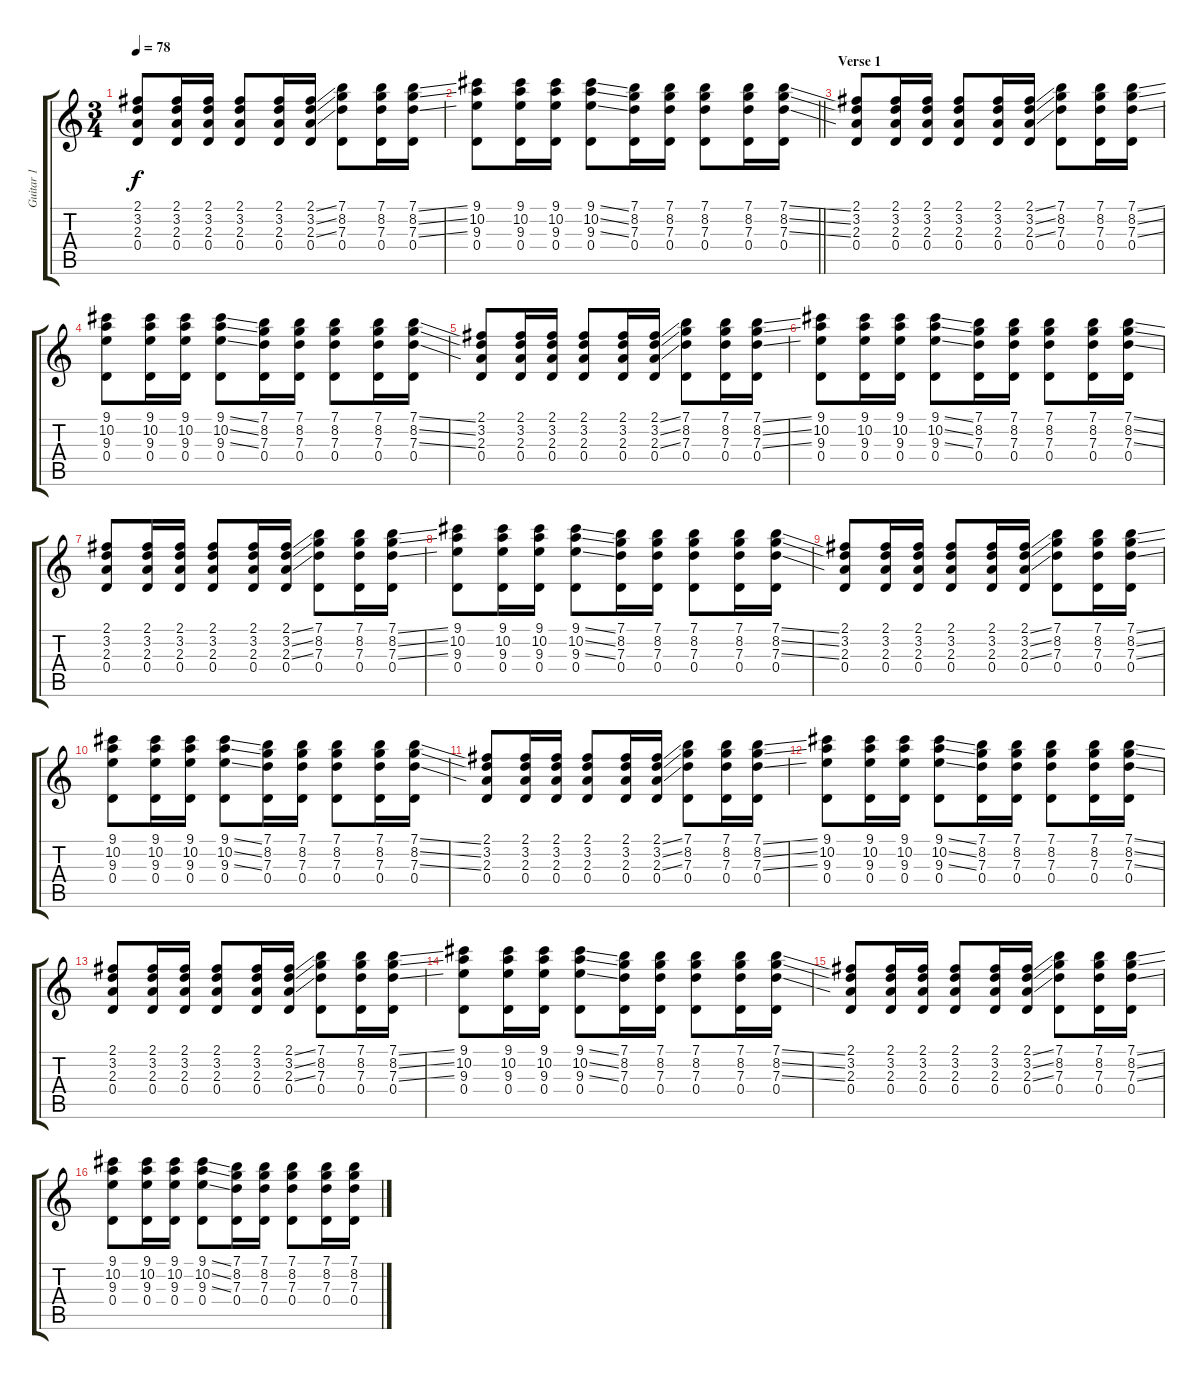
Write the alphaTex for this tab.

\track ("Guitar 1" "Guitar 1") {instrument acousticguitarsteel}
\staff {score tabs}
\tuning (E4 B3 G3 D3 A2 E2) {hide}
\ts (3 4)
\tempo 78
\clef g2
\ks c
(2.1 3.2 2.3 0.4).8{dy f} (2.1 3.2 2.3 0.4).16 (2.1 3.2 2.3 0.4).16 (2.1 3.2 2.3 0.4).8 (2.1 3.2 2.3 0.4).16 (2.1{ss} 3.2{ss} 2.3{ss} 0.4).16 (7.1 8.2 7.3 0.4).8 (7.1 8.2 7.3 0.4).16 (7.1{ss} 8.2{ss} 7.3{ss} 0.4).16 |
\barLineRight lightlight
(9.1 10.2 9.3 0.4).8 (9.1 10.2 9.3 0.4).16 (9.1 10.2 9.3 0.4).16 (9.1{ss} 10.2{ss} 9.3{ss} 0.4).8 (7.1 8.2 7.3 0.4).16 (7.1 8.2 7.3 0.4).16 (7.1 8.2 7.3 0.4).8 (7.1 8.2 7.3 0.4).16 (7.1{ss} 8.2{ss} 7.3{ss} 0.4).16 |
\section ("" "Verse 1")
(2.1 3.2 2.3 0.4).8 (2.1 3.2 2.3 0.4).16 (2.1 3.2 2.3 0.4).16 (2.1 3.2 2.3 0.4).8 (2.1 3.2 2.3 0.4).16 (2.1{ss} 3.2{ss} 2.3{ss} 0.4).16 (7.1 8.2 7.3 0.4).8 (7.1 8.2 7.3 0.4).16 (7.1{ss} 8.2{ss} 7.3{ss} 0.4).16 |
(9.1 10.2 9.3 0.4).8 (9.1 10.2 9.3 0.4).16 (9.1 10.2 9.3 0.4).16 (9.1{ss} 10.2{ss} 9.3{ss} 0.4).8 (7.1 8.2 7.3 0.4).16 (7.1 8.2 7.3 0.4).16 (7.1 8.2 7.3 0.4).8 (7.1 8.2 7.3 0.4).16 (7.1{ss} 8.2{ss} 7.3{ss} 0.4).16 |
(2.1 3.2 2.3 0.4).8 (2.1 3.2 2.3 0.4).16 (2.1 3.2 2.3 0.4).16 (2.1 3.2 2.3 0.4).8 (2.1 3.2 2.3 0.4).16 (2.1{ss} 3.2{ss} 2.3{ss} 0.4).16 (7.1 8.2 7.3 0.4).8 (7.1 8.2 7.3 0.4).16 (7.1{ss} 8.2{ss} 7.3{ss} 0.4).16 |
(9.1 10.2 9.3 0.4).8 (9.1 10.2 9.3 0.4).16 (9.1 10.2 9.3 0.4).16 (9.1{ss} 10.2{ss} 9.3{ss} 0.4).8 (7.1 8.2 7.3 0.4).16 (7.1 8.2 7.3 0.4).16 (7.1 8.2 7.3 0.4).8 (7.1 8.2 7.3 0.4).16 (7.1{ss} 8.2{ss} 7.3{ss} 0.4).16 |
(2.1 3.2 2.3 0.4).8 (2.1 3.2 2.3 0.4).16 (2.1 3.2 2.3 0.4).16 (2.1 3.2 2.3 0.4).8 (2.1 3.2 2.3 0.4).16 (2.1{ss} 3.2{ss} 2.3{ss} 0.4).16 (7.1 8.2 7.3 0.4).8 (7.1 8.2 7.3 0.4).16 (7.1{ss} 8.2{ss} 7.3{ss} 0.4).16 |
(9.1 10.2 9.3 0.4).8 (9.1 10.2 9.3 0.4).16 (9.1 10.2 9.3 0.4).16 (9.1{ss} 10.2{ss} 9.3{ss} 0.4).8 (7.1 8.2 7.3 0.4).16 (7.1 8.2 7.3 0.4).16 (7.1 8.2 7.3 0.4).8 (7.1 8.2 7.3 0.4).16 (7.1{ss} 8.2{ss} 7.3{ss} 0.4).16 |
(2.1 3.2 2.3 0.4).8 (2.1 3.2 2.3 0.4).16 (2.1 3.2 2.3 0.4).16 (2.1 3.2 2.3 0.4).8 (2.1 3.2 2.3 0.4).16 (2.1{ss} 3.2{ss} 2.3{ss} 0.4).16 (7.1 8.2 7.3 0.4).8 (7.1 8.2 7.3 0.4).16 (7.1{ss} 8.2{ss} 7.3{ss} 0.4).16 |
(9.1 10.2 9.3 0.4).8 (9.1 10.2 9.3 0.4).16 (9.1 10.2 9.3 0.4).16 (9.1{ss} 10.2{ss} 9.3{ss} 0.4).8 (7.1 8.2 7.3 0.4).16 (7.1 8.2 7.3 0.4).16 (7.1 8.2 7.3 0.4).8 (7.1 8.2 7.3 0.4).16 (7.1{ss} 8.2{ss} 7.3{ss} 0.4).16 |
(2.1 3.2 2.3 0.4).8 (2.1 3.2 2.3 0.4).16 (2.1 3.2 2.3 0.4).16 (2.1 3.2 2.3 0.4).8 (2.1 3.2 2.3 0.4).16 (2.1{ss} 3.2{ss} 2.3{ss} 0.4).16 (7.1 8.2 7.3 0.4).8 (7.1 8.2 7.3 0.4).16 (7.1{ss} 8.2{ss} 7.3{ss} 0.4).16 |
(9.1 10.2 9.3 0.4).8 (9.1 10.2 9.3 0.4).16 (9.1 10.2 9.3 0.4).16 (9.1{ss} 10.2{ss} 9.3{ss} 0.4).8 (7.1 8.2 7.3 0.4).16 (7.1 8.2 7.3 0.4).16 (7.1 8.2 7.3 0.4).8 (7.1 8.2 7.3 0.4).16 (7.1{ss} 8.2{ss} 7.3{ss} 0.4).16 |
(2.1 3.2 2.3 0.4).8 (2.1 3.2 2.3 0.4).16 (2.1 3.2 2.3 0.4).16 (2.1 3.2 2.3 0.4).8 (2.1 3.2 2.3 0.4).16 (2.1{ss} 3.2{ss} 2.3{ss} 0.4).16 (7.1 8.2 7.3 0.4).8 (7.1 8.2 7.3 0.4).16 (7.1{ss} 8.2{ss} 7.3{ss} 0.4).16 |
(9.1 10.2 9.3 0.4).8 (9.1 10.2 9.3 0.4).16 (9.1 10.2 9.3 0.4).16 (9.1{ss} 10.2{ss} 9.3{ss} 0.4).8 (7.1 8.2 7.3 0.4).16 (7.1 8.2 7.3 0.4).16 (7.1 8.2 7.3 0.4).8 (7.1 8.2 7.3 0.4).16 (7.1{ss} 8.2{ss} 7.3{ss} 0.4).16 |
(2.1 3.2 2.3 0.4).8 (2.1 3.2 2.3 0.4).16 (2.1 3.2 2.3 0.4).16 (2.1 3.2 2.3 0.4).8 (2.1 3.2 2.3 0.4).16 (2.1{ss} 3.2{ss} 2.3{ss} 0.4).16 (7.1 8.2 7.3 0.4).8 (7.1 8.2 7.3 0.4).16 (7.1{ss} 8.2{ss} 7.3{ss} 0.4).16 |
(9.1 10.2 9.3 0.4).8 (9.1 10.2 9.3 0.4).16 (9.1 10.2 9.3 0.4).16 (9.1{ss} 10.2{ss} 9.3{ss} 0.4).8 (7.1 8.2 7.3 0.4).16 (7.1 8.2 7.3 0.4).16 (7.1 8.2 7.3 0.4).8 (7.1 8.2 7.3 0.4).16 (7.1{ss} 8.2{ss} 7.3{ss} 0.4).16
